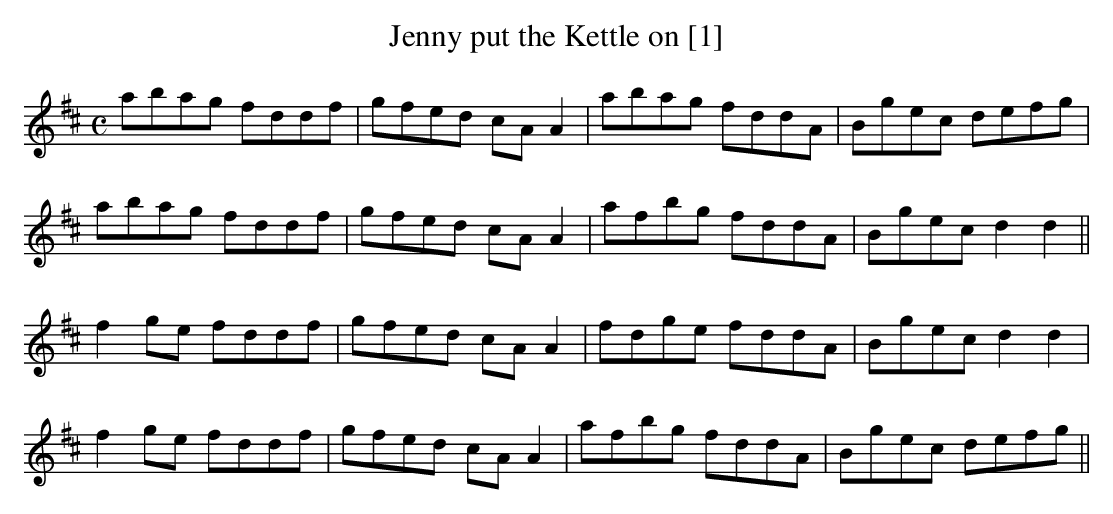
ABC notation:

X:1
T:Jenny put the Kettle on [1]
M:C
L:1/8
K:D
abag fddf|gfed cA A2|abag fddA|Bgec defg|
abag fddf|gfed cA A2|afbg fddA|Bgec d2d2||
f2 ge fddf |gfed cA A2|fdge fddA|Bgec d2d2|
f2 ge fddf|gfed cA A2|afbg fddA|Bgec defg||
